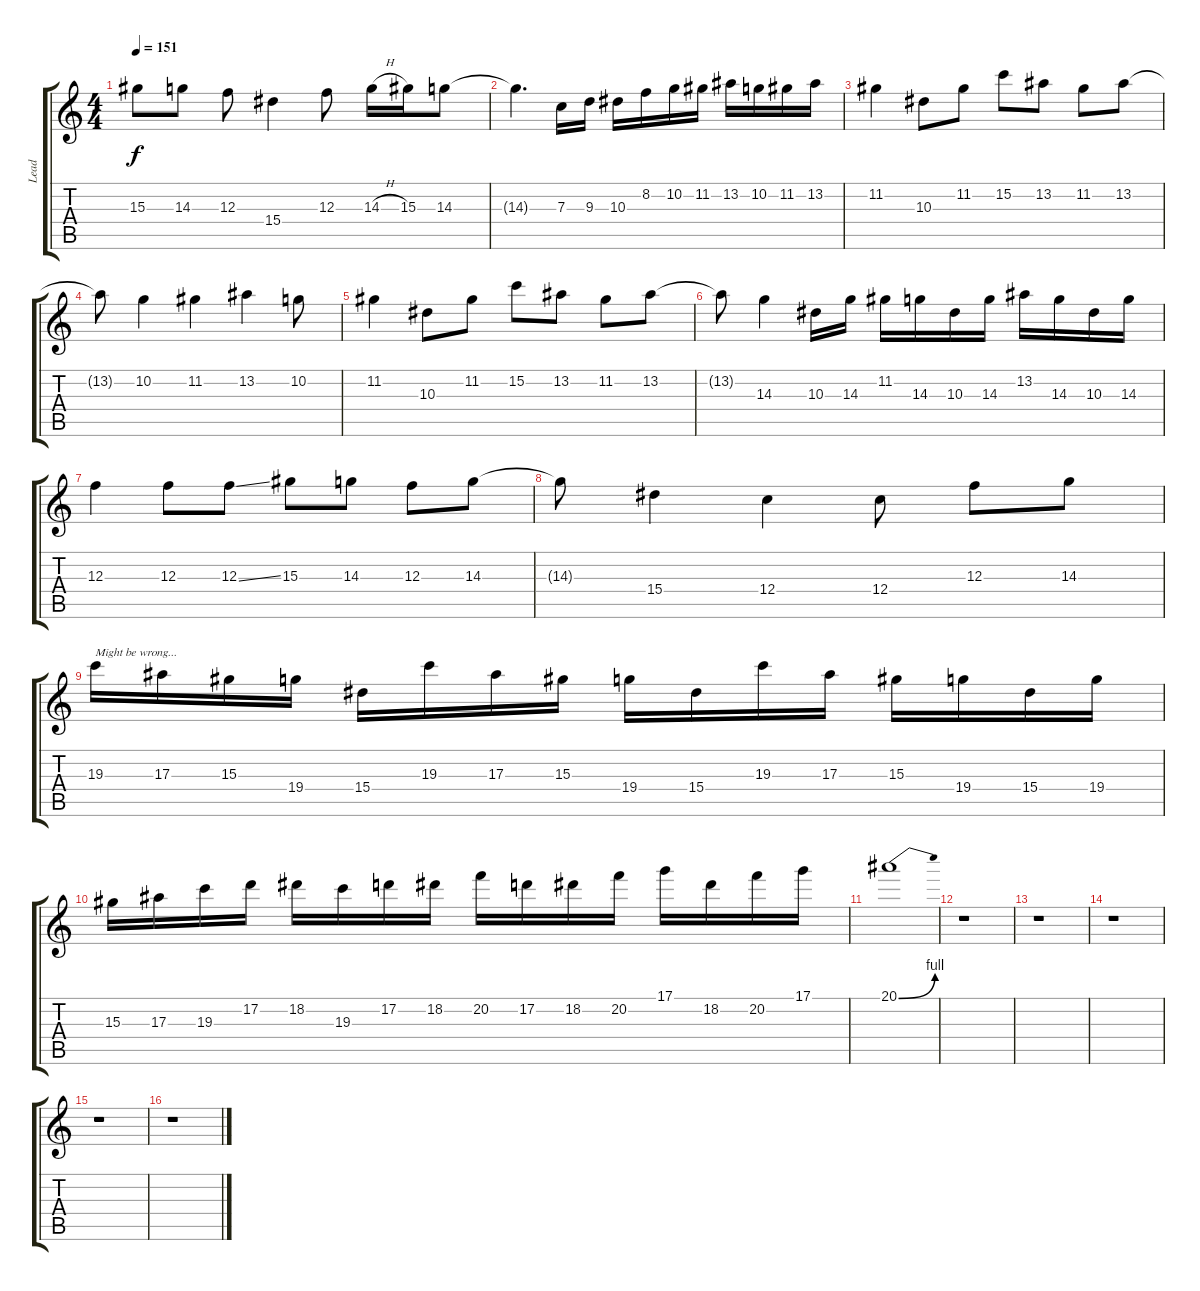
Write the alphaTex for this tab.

\track ("Lead" "Lead") {instrument distortionguitar}
\staff {score tabs}
\tuning (D4 A3 F3 C3 G2 C2) {hide}
\ts (4 4)
\tempo 151
\clef g2
\ks c
15.3.8{dy f} 14.3.8 12.3.8 15.4.4 12.3.8 14.3{h}.16 15.3.16 14.3.8 |
14.3{t}.4{d} 7.3.16 9.3.16 10.3.16 8.2.16 10.2.16 11.2.16 13.2.16 10.2.16 11.2.16 13.2.16 |
11.2.4 10.3.8 11.2.8 15.2.8 13.2.8 11.2.8 13.2.8 |
13.2{t}.8 10.2.4 11.2.4 13.2.4 10.2.8 |
11.2.4 10.3.8 11.2.8 15.2.8 13.2.8 11.2.8 13.2.8 |
13.2{t}.8 14.3.4 10.3.16 14.3.16 11.2.16 14.3.16 10.3.16 14.3.16 13.2.16 14.3.16 10.3.16 14.3.16 |
12.3.4 12.3.8 12.3{ss}.8 15.3.8 14.3.8 12.3.8 14.3.8 |
14.3{t}.8 15.4.4 12.4.4 12.4.8 12.3.8 14.3.8 |
19.3.16{txt "Might be wrong..."} 17.3.16 15.3.16 19.4.16 15.4.16 19.3.16 17.3.16 15.3.16 19.4.16 15.4.16 19.3.16 17.3.16 15.3.16 19.4.16 15.4.16 19.4.16 |
15.3.16 17.3.16 19.3.16 17.2.16 18.2.16 19.3.16 17.2.16 18.2.16 20.2.16 17.2.16 18.2.16 20.2.16 17.1.16 18.2.16 20.2.16 17.1.16 |
20.1{be (bend 0 0 60 4)}.1 |
r.1 |
r.1 |
r.1 |
r.1 |
r.1
